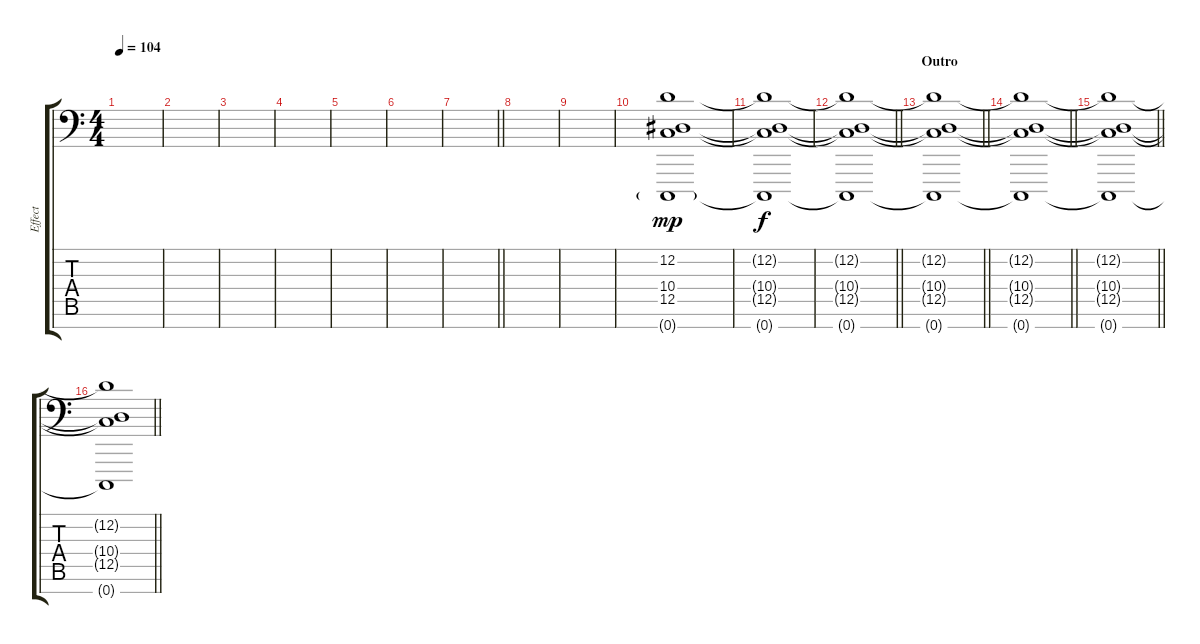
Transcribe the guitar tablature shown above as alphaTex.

\track ("Effect" "Effect") {instrument synthvoice}
\staff {score tabs}
\tuning (G3 D3 Bb2 F2 C2 G1 C1) {hide}
\ts (4 4)
\tempo 104
\clef f4
\ks c
|
|
|
|
|
|
\barLineRight lightlight
|
|
|
(12.2 10.4 12.5 0.7{g}).1{dy mp volume 7} |
(12.2{t} 10.4{t} 12.5{t} 0.7{t}).1{dy f} |
\barLineRight lightlight
(12.2{t} 10.4{t} 12.5{t} 0.7{t}).1{volume 6} |
\section ("" "Outro")
\barLineRight lightlight
(12.2{t} 10.4{t} 12.5{t} 0.7{t}).1 |
\barLineRight lightlight
(12.2{t} 10.4{t} 12.5{t} 0.7{t}).1{volume 4} |
\barLineRight lightlight
(12.2{t} 10.4{t} 12.5{t} 0.7{t}).1 |
\barLineRight lightlight
(12.2{t} 10.4{t} 12.5{t} 0.7{t}).1
